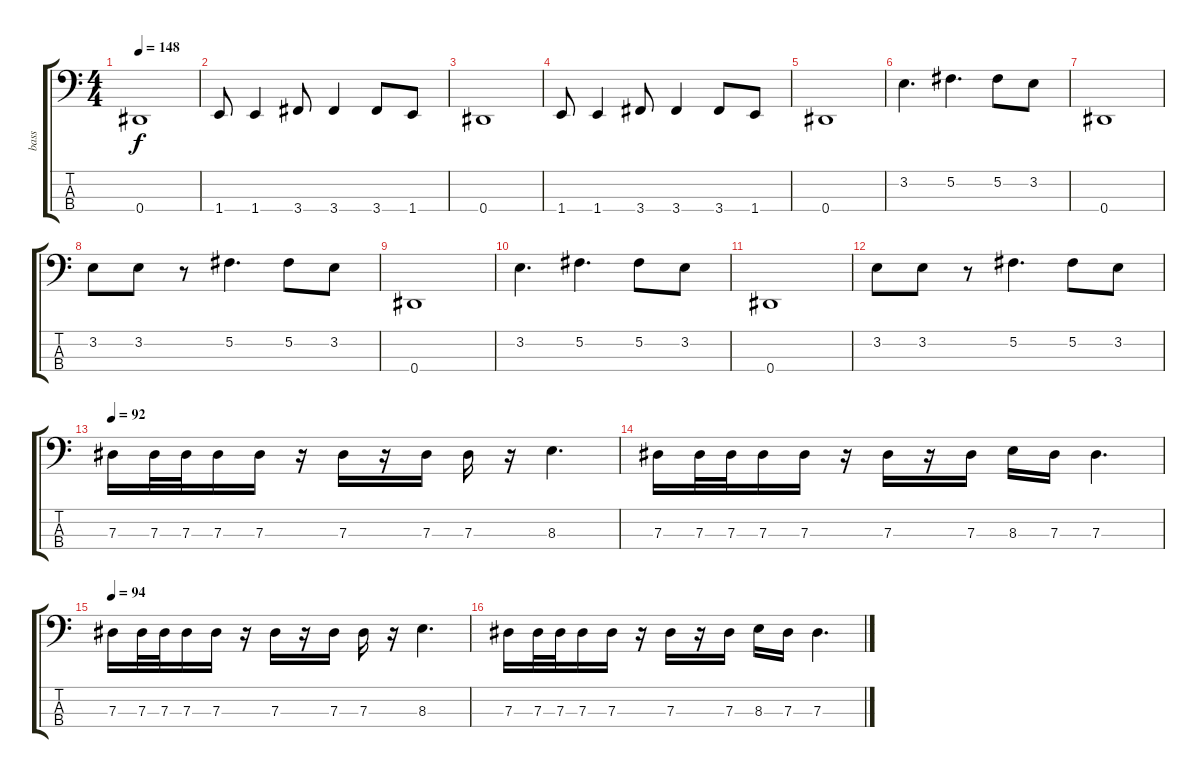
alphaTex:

\track ("bass" "bass") {solo instrument electricbasspick}
\staff {score tabs}
\tuning (Gb2 Db2 Ab1 Eb1) {hide}
\ts (4 4)
\tempo 148
\clef f4
\ks c
0.4.1{dy f} |
1.4.8 1.4.4 3.4.8 3.4.4 3.4.8 1.4.8 |
0.4.1 |
1.4.8 1.4.4 3.4.8 3.4.4 3.4.8 1.4.8 |
0.4.1 |
3.2.4{d} 5.2.4{d} 5.2.8 3.2.8 |
0.4.1 |
3.2.8 3.2.8 r.8 5.2.4{d} 5.2.8 3.2.8 |
0.4.1 |
3.2.4{d} 5.2.4{d} 5.2.8 3.2.8 |
0.4.1 |
3.2.8 3.2.8 r.8 5.2.4{d} 5.2.8 3.2.8 |
\tempo 92
7.3.16 7.3.32 7.3.32 7.3.16 7.3.16 r.16 7.3.16 r.16 7.3.16 7.3.16 r.16 8.3.4{d} |
7.3.16 7.3.32 7.3.32 7.3.16 7.3.16 r.16 7.3.16 r.16 7.3.16 8.3.16 7.3.16 7.3.4{d} |
\tempo 94
7.3.16 7.3.32 7.3.32 7.3.16 7.3.16 r.16 7.3.16 r.16 7.3.16 7.3.16 r.16 8.3.4{d} |
7.3.16 7.3.32 7.3.32 7.3.16 7.3.16 r.16 7.3.16 r.16 7.3.16 8.3.16 7.3.16 7.3.4{d}
